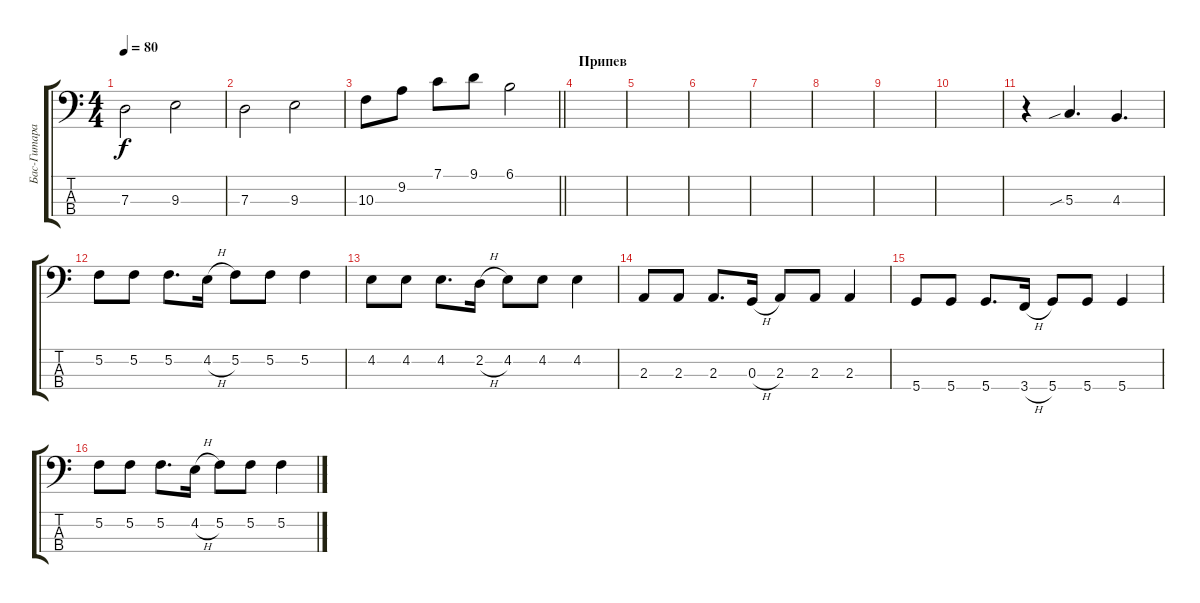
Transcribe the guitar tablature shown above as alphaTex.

\track ("Бас-Гитара" "Бас-Гитара") {instrument electricbassfinger}
\staff {score tabs}
\tuning (F2 C2 G1 D1) {hide}
\ts (4 4)
\tempo 80
\clef f4
\ks c
7.3.2{dy f} 9.3.2 |
7.3.2 9.3.2 |
\barLineRight lightlight
10.3.8 9.2.8 7.1.8 9.1.8 6.1.2 |
\section ("" "Припев")
|
|
|
|
|
|
|
r.4 5.3{sib}.4{d} 4.3.4{d} |
5.2.8 5.2.8 5.2.8{d} 4.2{h}.16 5.2.8 5.2.8 5.2.4 |
4.2.8 4.2.8 4.2.8{d} 2.2{h}.16 4.2.8 4.2.8 4.2.4 |
2.3.8 2.3.8 2.3.8{d} 0.3{h}.16 2.3.8 2.3.8 2.3.4 |
5.4.8 5.4.8 5.4.8{d} 3.4{h}.16 5.4.8 5.4.8 5.4.4 |
5.2.8 5.2.8 5.2.8{d} 4.2{h}.16 5.2.8 5.2.8 5.2.4
